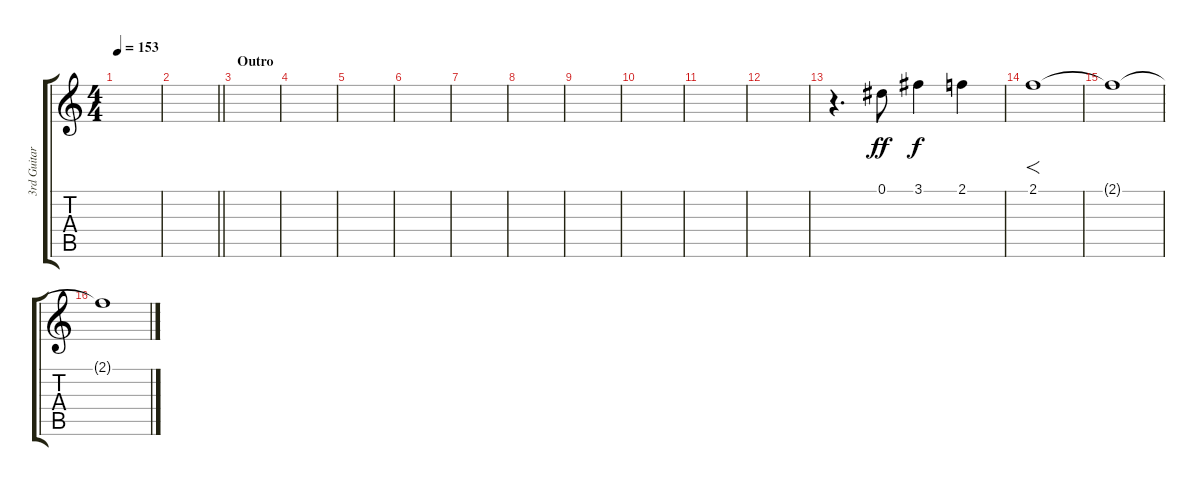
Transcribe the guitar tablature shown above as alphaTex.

\track ("3rd Guitar (Farin Urlaub)" "3rd Guitar") {instrument overdrivenguitar}
\staff {score tabs}
\tuning (Eb4 Bb3 Gb3 Db3 Ab2 Eb2) {hide}
\ts (4 4)
\tempo 153
\clef g2
\ks c
|
\barLineRight lightlight
|
\section ("" "Outro")
|
|
|
|
|
|
|
|
|
|
r.4{d} 0.1.8{dy ff volume 11 instrument distortionguitar} 3.1.4{dy f} 2.1.4 |
2.1.1{f} |
2.1{t}.1 |
2.1{t}.1
